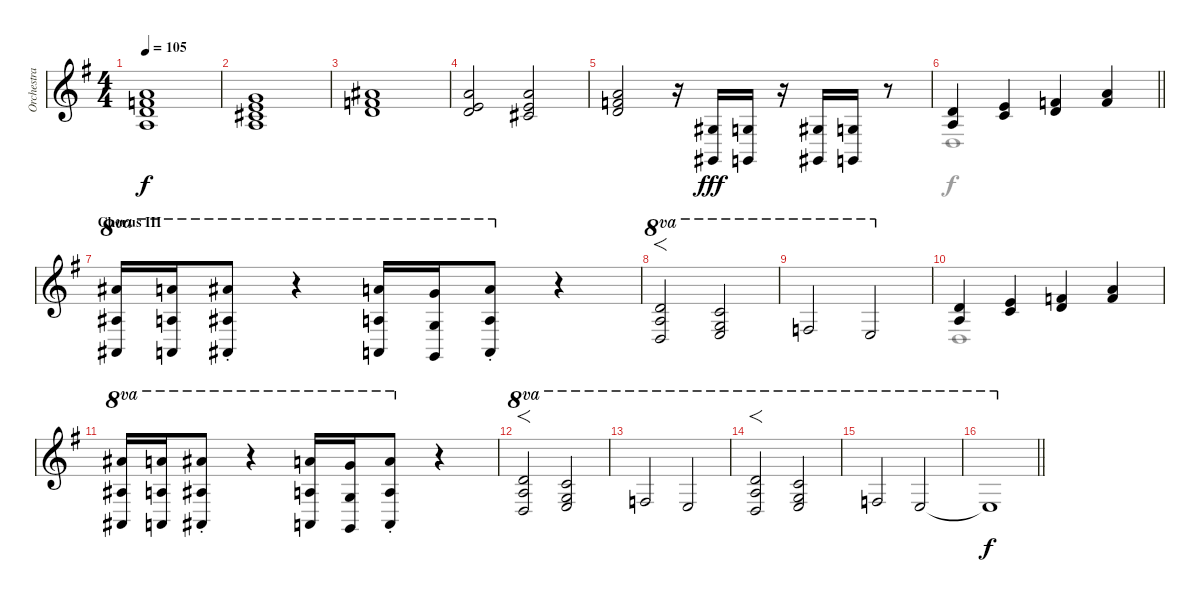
\track ("Orchestra" "Orchestra") {instrument brasssection}
\staff {score}
\tuning (D4 A3 F3 C3 G2 D2) {hide}
\voice
\ts (4 4)
\tempo 105
\clef g2
\ks eminor
(7.1 8.2 9.3 9.4).1{dy f} |
(5.1 7.2 8.3 9.4).1 |
(8.1 8.2 9.3).1 |
(7.1 7.2 9.3).2 (7.1 7.2 8.3).2 |
(7.1 8.2 9.3).2 r.16 (8.4 6.6).16{dy fff} (7.4 5.6).16 r.16 (8.4 6.6).16 (7.4 5.6).16 r.8 |
\barLineRight lightlight
(5.2 4.3).4 (7.2 7.3).4 (3.1 5.2).4 (7.1 8.2).4 |
\section ("" "Chorus III")
(20.1 17.3 15.5).16{ot 8va} (19.1 16.3 14.5).16{ot 8va} (20.1{st} 17.3{st} 15.5{st}).8{ot 8va} r.4{ot 8va} (19.1 16.3 14.5).16{ot 8va} (17.1 14.3 12.5).16{ot 8va} (19.1{st} 16.3{st} 14.5{st}).8{ot 8va} r.4 |
(12.1 12.2 9.3).2{f ot 8va} (10.1 10.2 11.3).2{ot 8va} |
8.2.2{ot 8va} 7.2.2{ot 8va} |
(5.2 4.3).4 (7.2 7.3).4 (3.1 5.2).4 (7.1 8.2).4 |
(20.1 17.3 15.5).16{ot 8va} (19.1 16.3 14.5).16{ot 8va} (20.1{st} 17.3{st} 15.5{st}).8{ot 8va} r.4{ot 8va} (19.1 16.3 14.5).16{ot 8va} (17.1 14.3 12.5).16{ot 8va} (19.1{st} 16.3{st} 14.5{st}).8{ot 8va} r.4 |
(12.1 12.2 9.3).2{f ot 8va} (10.1 10.2 11.3).2{ot 8va} |
8.2.2{ot 8va} 7.2.2{ot 8va} |
(12.1 12.2 9.3).2{f ot 8va} (10.1 10.2 11.3).2{ot 8va} |
8.2.2{ot 8va} 7.2.2{ot 8va} |
\barLineRight lightlight
7.2{t}.1{ot 8va dy f}
\voice
\clef g2
\ottava regular
\simile none
\ks eminor
|
|
|
|
|
\barLineRight lightlight
2.4.1 |
|
|
|
2.4.1 |
|
|
|
|
|
\barLineRight lightlight
